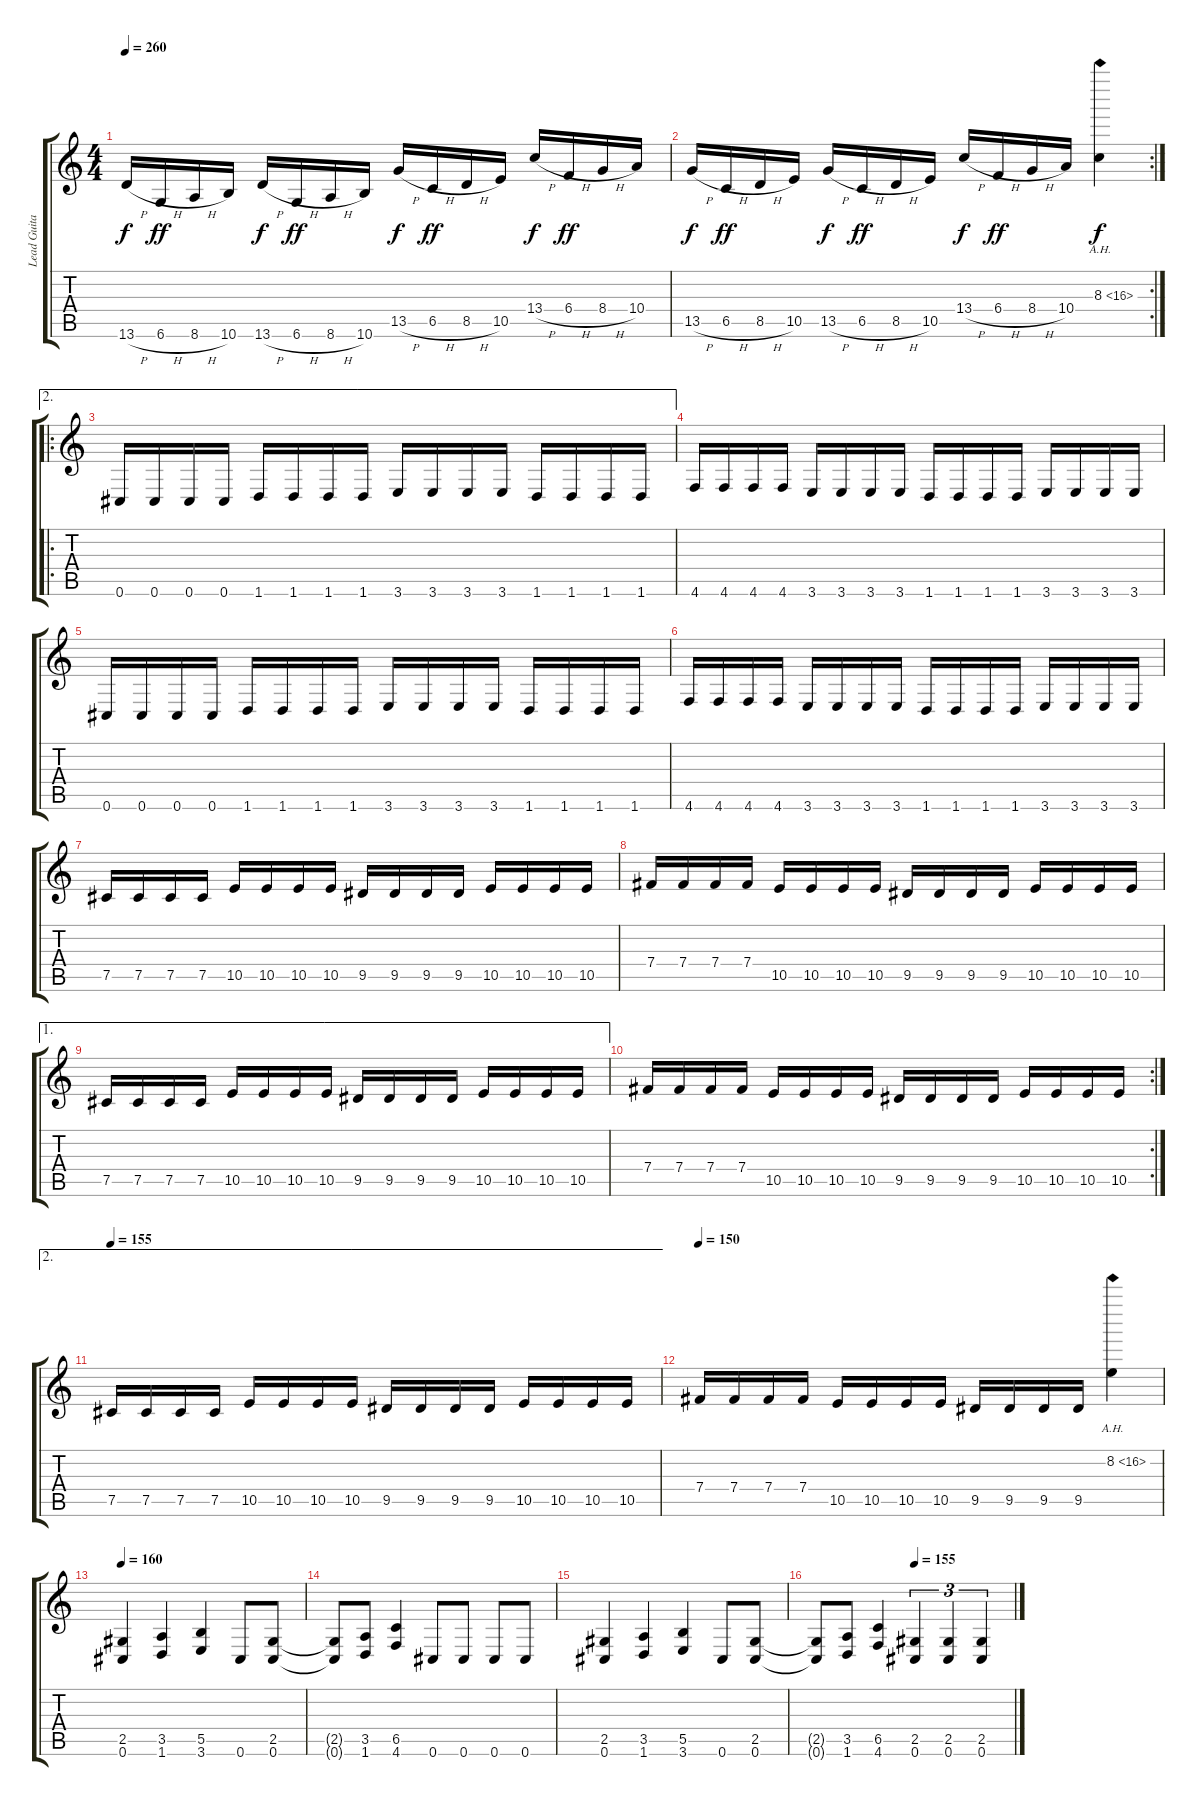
\track ("Lead Guitar" "Lead Guita") {instrument distortionguitar}
\staff {score tabs}
\tuning (Db4 Ab3 E3 B2 Gb2 Db2) {hide}
\ts (4 4)
\tempo 260
\clef g2
\ks c
13.6{h}.16{dy f} 6.6{h}.16{dy ff} 8.6{h}.16 10.6.16 13.6{h}.16{dy f} 6.6{h}.16{dy ff} 8.6{h}.16 10.6.16 13.5{h}.16{dy f} 6.5{h}.16{dy ff} 8.5{h}.16 10.5.16 13.4{h}.16{dy f} 6.4{h}.16{dy ff} 8.4{h}.16 10.4.16 |
\rc 2
13.5{h}.16{dy f} 6.5{h}.16{dy ff} 8.5{h}.16 10.5.16 13.5{h}.16{dy f} 6.5{h}.16{dy ff} 8.5{h}.16 10.5.16 13.4{h}.16{dy f} 6.4{h}.16{dy ff} 8.4{h}.16 10.4.16 8.3{ah 8}.4{dy f} |
\ae 2
\ro
0.6.16 0.6.16 0.6.16 0.6.16 1.6.16 1.6.16 1.6.16 1.6.16 3.6.16 3.6.16 3.6.16 3.6.16 1.6.16 1.6.16 1.6.16 1.6.16 |
4.6.16 4.6.16 4.6.16 4.6.16 3.6.16 3.6.16 3.6.16 3.6.16 1.6.16 1.6.16 1.6.16 1.6.16 3.6.16 3.6.16 3.6.16 3.6.16 |
0.6.16 0.6.16 0.6.16 0.6.16 1.6.16 1.6.16 1.6.16 1.6.16 3.6.16 3.6.16 3.6.16 3.6.16 1.6.16 1.6.16 1.6.16 1.6.16 |
4.6.16 4.6.16 4.6.16 4.6.16 3.6.16 3.6.16 3.6.16 3.6.16 1.6.16 1.6.16 1.6.16 1.6.16 3.6.16 3.6.16 3.6.16 3.6.16 |
7.5.16 7.5.16 7.5.16 7.5.16 10.5.16 10.5.16 10.5.16 10.5.16 9.5.16 9.5.16 9.5.16 9.5.16 10.5.16 10.5.16 10.5.16 10.5.16 |
7.4.16 7.4.16 7.4.16 7.4.16 10.5.16 10.5.16 10.5.16 10.5.16 9.5.16 9.5.16 9.5.16 9.5.16 10.5.16 10.5.16 10.5.16 10.5.16 |
\ae 1
7.5.16 7.5.16 7.5.16 7.5.16 10.5.16 10.5.16 10.5.16 10.5.16 9.5.16 9.5.16 9.5.16 9.5.16 10.5.16 10.5.16 10.5.16 10.5.16 |
\rc 2
7.4.16 7.4.16 7.4.16 7.4.16 10.5.16 10.5.16 10.5.16 10.5.16 9.5.16 9.5.16 9.5.16 9.5.16 10.5.16 10.5.16 10.5.16 10.5.16 |
\ae 2
\tempo 155
7.5.16 7.5.16 7.5.16 7.5.16 10.5.16 10.5.16 10.5.16 10.5.16 9.5.16 9.5.16 9.5.16 9.5.16 10.5.16 10.5.16 10.5.16 10.5.16 |
\tempo 150
7.4.16 7.4.16 7.4.16 7.4.16 10.5.16 10.5.16 10.5.16 10.5.16 9.5.16 9.5.16 9.5.16 9.5.16 8.2{ah 8}.4 |
\tempo 160
(2.5 0.6).4 (3.5 1.6).4 (5.5 3.6).4 0.6.8 (2.5 0.6).8 |
(2.5{t} 0.6{t}).8 (3.5 1.6).8 (6.5 4.6).4 0.6.8 0.6.8 0.6.8 0.6.8 |
(2.5 0.6).4 (3.5 1.6).4 (5.5 3.6).4 0.6.8 (2.5 0.6).8 |
\tempo (155 0.5)
(2.5{t} 0.6{t}).8 (3.5 1.6).8 (6.5 4.6).4 (2.5 0.6).4{tu (3 2)} (2.5 0.6).4{tu (3 2)} (2.5 0.6).4{tu (3 2)}
